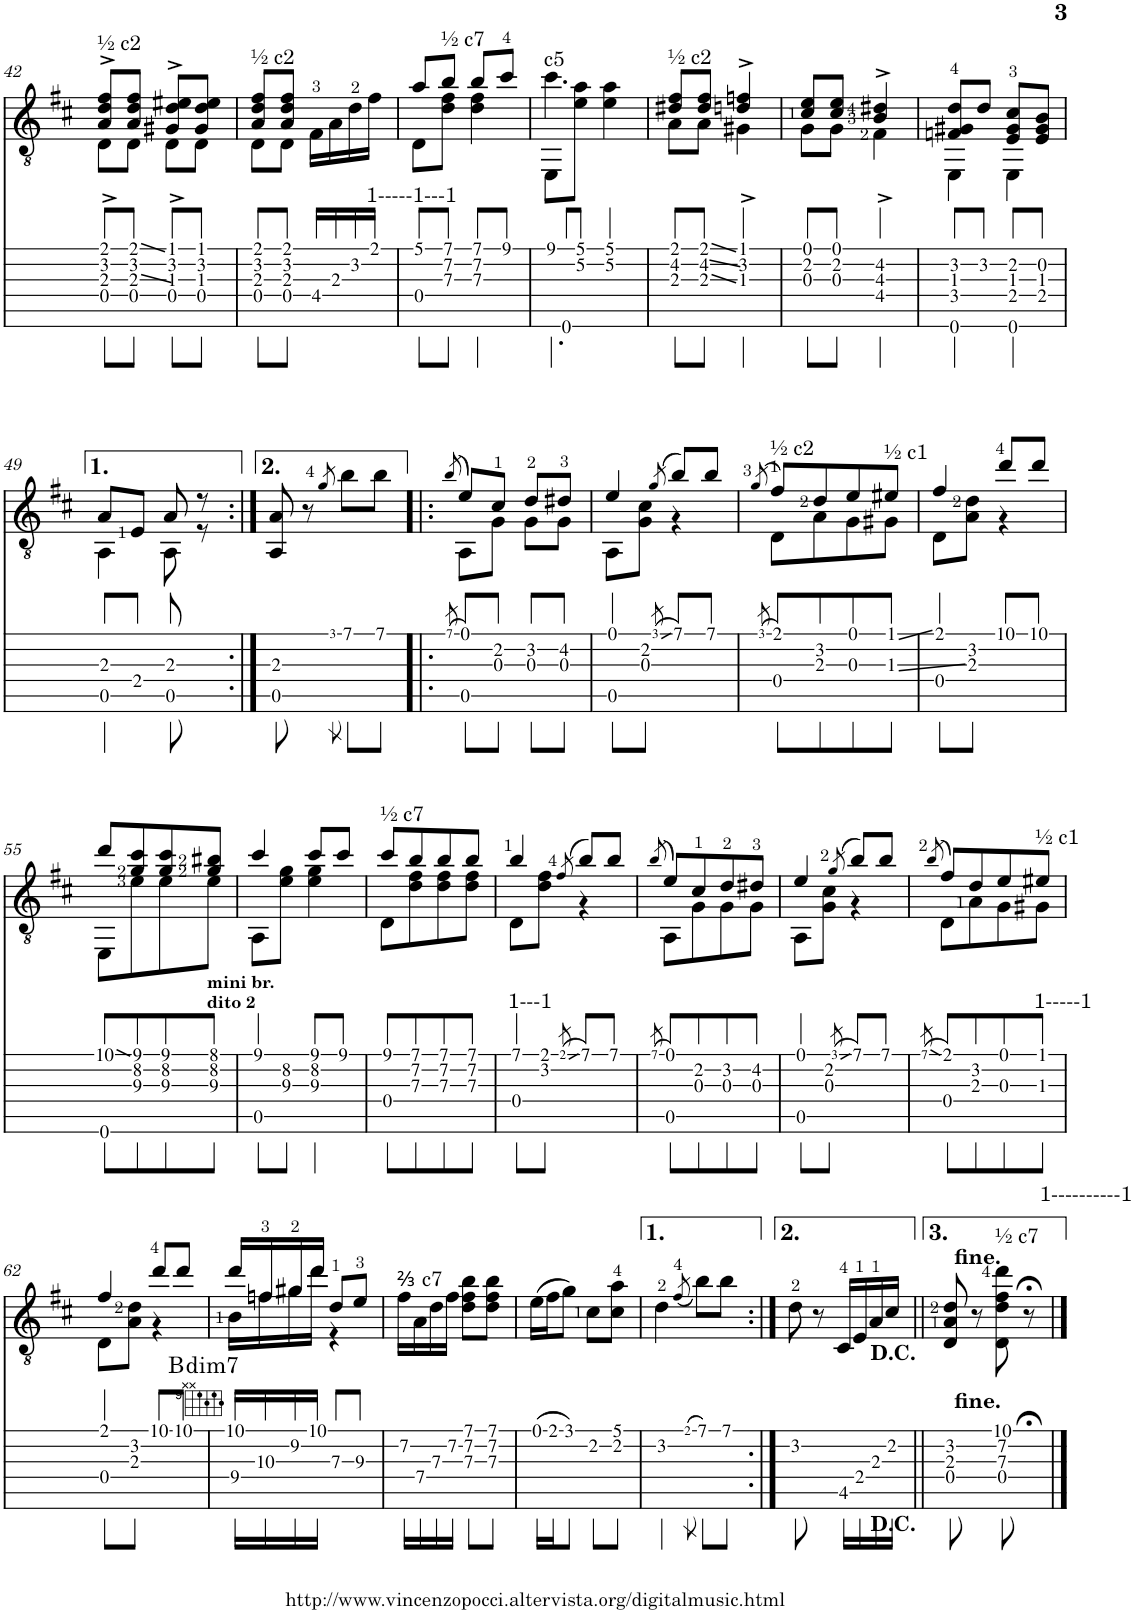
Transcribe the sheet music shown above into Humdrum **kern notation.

**kern	**harte	**kern
*part2	*part2	*part1
*staff2	*	*staff1
*I"Chitarra classica (Intavolatura)	*	*I"Classical Guitar
!!LO:PB:g=z
*	*	*clefGv2
*k[f#c#]	*	*k[f#c#]
*M2/4	*	*M2/4
=42	=42	=42
*^	*	*^
!	!	!	!LO:TX:a:t=½ c2	!
8A/^ 8d/^ 8f#/^L	8D\L	.	8A/^ 8d/^ 8f#/^L	8D\L
8A/ 8d/ 8f#/J	8D\J	.	8A/ 8d/ 8f#/J	8D\J
8G#X/^ 8d/^ 8e#X/^L	8D\L	.	8G#X/^ 8d/^ 8e#X/^L	8D\L
8G#/ 8d/ 8e#/J	8D\J	.	8G#/ 8d/ 8e#/J	8D\J
=43	=43	=43	=43	=43
!	!	!	!LO:TX:a:t=½ c2	!
8A/ 8d/ 8f#/L	8D\L	.	8A/ 8d/ 8f#/L	8D\L
8A/ 8d/ 8f#/J	8D\J	.	8A/ 8d/ 8f#/J	8D\J
16F#/LL	4ryy	.	16F#\LL	4ryy
16A/	.	.	16A\	.
16d/	.	.	16d\	.
!LO:TX:a:t=1-----1---1	!	!	!	!
16f#/JJ	.	.	16f#\JJ	.
=44	=44	=44	=44	=44
8a/L	8D\L	.	8a/L	8D\L
!	!	!	!LO:TX:a:t=½ c7	!
8b/J	8d\ 8f#\J	.	8b/J	8d\ 8f#\J
8b/L	4d\ 4f#\	.	8b/L	4d\ 4f#\
8cc#/J	.	.	8cc#/J	.
=45	=45	=45	=45	=45
!	!	!	!LO:TX:a:t=c5	!
8EE/L	4.cc#\	.	8EE\L	4.cc#\
8e/ 8a/J	.	.	8e\ 8a\J	.
4e/ 4a/	.	.	4e\ 4a\	.
.	8ryy	.	.	8ryy
=46	=46	=46	=46	=46
!	!	!	!LO:TX:a:t=½ c2	!
8d#X/ 8f#/L	8A\L	.	8d#X/ 8f#/L	8A\L
8d#/ 8f#/J	8A\J	.	8d#/ 8f#/J	8A\J
4dn/^ 4fn/^	4G#X\	.	4dn/^ 4fn/^	4G#X\
=47	=47	=47	=47	=47
8c#/ 8e/L	8G\L	.	8c#/ 8e/L	8G\L
8c#/ 8e/J	8G\J	.	8c#/ 8e/J	8G\J
4B/^ 4d#X/^	4F#\	.	4B/^ 4d#X/^	4F#\
=48	=48	=48	=48	=48
8Fn/ 8G#X/ 8d/L	4EE\	.	8Fn/ 8G#X/ 8d/L	4EE\
8d/J	.	.	8d/J	.
8E/ 8G#/ 8c#/L	4EE\	.	8E/ 8G#/ 8c#/L	4EE\
8E/ 8G#/ 8B/J	.	.	8E/ 8G#/ 8B/J	.
!!LO:LB:g=z	!!
=49	=49	=49	=49	=49
8A/L	4AA\	.	8A/L	4AA\
8E/J	.	.	8E/J	.
8A/	8AA\	.	8A/	8AA\
8r	8r	.	8r	8r
*v	*v	*	*	*
*	*	*v	*v
=50:|!	=50:|!	=50:|!
8AA\ 8A\	.	8AA/ 8A/
8r	.	8r
8qg\	.	8qg/
8b\L	.	8b\L
8b\J	.	8b\J
=51!|:	=51!|:	=51!|:
(8qb/	.	(8qb/
*^	*	*^
8e/L)	8AA\L	.	8e/L)	8AA\L
8c#/J	8G\J	.	8c#/J	8G\J
8d/L	8G\L	.	8d/L	8G\L
8d#X/J	8G\J	.	8d#X/J	8G\J
=52	=52	=52	=52	=52
4e/	8AA\L	.	4e/	8AA\L
.	8G\ 8c#\J	.	.	8G\ 8c#\J
(8qg/	.	.	(8qg/	.
8b/L)	4r	.	8b/L)	4r
8b/J	.	.	8b/J	.
=53	=53	=53	=53	=53
(8qg/	.	.	(8qg/	.
!	!	!	!LO:TX:a:t=½ c2	!
8f#/L)	8D\L	.	8f#/L)	8D\L
8d/	8A\	.	8d/	8A\
8e/	8G\	.	8e/	8G\
!	!	!	!LO:TX:a:t=½ c1	!
8e#X/J	8G#X\J	.	8e#X/J	8G#X\J
=54	=54	=54	=54	=54
4f#/	8D\L	.	4f#/	8D\L
.	8A\ 8d\J	.	.	8A\ 8d\J
8dd/L	4r	.	8dd/L	4r
8dd/J	.	.	8dd/J	.
!!LO:LB:g=z	!!
=55	=55	=55	=55	=55
8dd/L	8EE\L	.	8dd/L	8EE\L
8g/ 8cc#/	8e\	.	8g/ 8cc#/	8e\
8g/ 8cc#/	8e\	.	8g/ 8cc#/	8e\
!LO:TX:a:B:t=mini br.	!	!	!	!
!LO:TX:a:t=dito 2	!	!	!	!
8g/ 8b#X/J	8e\J	.	8g/ 8b#X/J	8e\J
=56	=56	=56	=56	=56
4cc#/	8AA\L	.	4cc#/	8AA\L
.	8e\ 8g\J	.	.	8e\ 8g\J
8cc#/L	4e\ 4g\	.	8cc#/L	4e\ 4g\
8cc#/J	.	.	8cc#/J	.
=57	=57	=57	=57	=57
!	!	!	!LO:TX:a:t=½ c7	!
8cc#/L	8D\L	.	8cc#/L	8D\L
8b/	8d\ 8f#\	.	8b/	8d\ 8f#\
8b/	8d\ 8f#\	.	8b/	8d\ 8f#\
8b/J	8d\ 8f#\J	.	8b/J	8d\ 8f#\J
=58	=58	=58	=58	=58
!LO:TX:a:t=1---1	!	!	!	!
4b/	8D\L	.	4b/	8D\L
.	8d\ 8f#\J	.	.	8d\ 8f#\J
(8qf#/	.	.	(8qf#/	.
8b/L)	4r	.	8b/L)	4r
8b/J	.	.	8b/J	.
=59	=59	=59	=59	=59
(8qb/	.	.	(8qb/	.
8e/L)	8AA\L	.	8e/L)	8AA\L
8c#/	8G\	.	8c#/	8G\
8d/	8G\	.	8d/	8G\
8d#X/J	8G\J	.	8d#X/J	8G\J
=60	=60	=60	=60	=60
4e/	8AA\L	.	4e/	8AA\L
.	8G\ 8c#\J	.	.	8G\ 8c#\J
(8qg/	.	.	(8qg/	.
8b/L)	4r	.	8b/L)	4r
8b/J	.	.	8b/J	.
=61	=61	=61	=61	=61
(8qb/	.	.	(8qb/	.
8f#/L)	8D\L	.	8f#/L)	8D\L
8d/	8A\	.	8d/	8A\
8e/	8G\	.	8e/	8G\
!	!	!	!LO:TX:a:t=½ c1	!
!LO:TX:a:t=1-----1	!	!	!	!
!LO:TX:b:t=1----------1	!	!	!	!
8e#X/J	8G#X\J	.	8e#X/J	8G#X\J
!!LO:LB:g=z	!!
=62	=62	=62	=62	=62
4f#/	8D\L	.	4f#/	8D\L
.	8A\ 8d\J	.	.	8A\ 8d\J
8dd/L	4r	.	8dd/L	4r
8dd/J	.	.	8dd/J	.
=63	=63	=63	=63	=63
!	!	!LO:H:kt=dim7	!	!
16dd/LL	16B\LL	B:dim7	16dd/LL	16B\LL
16fn/	16f\	.	16fn/	16f\
16g#X/	16g#\	.	16g#X/	16g#\
16dd/JJ	16dd\JJ	.	16dd/JJ	16dd\JJ
8d/L	4r	.	8d/L	4r
8e/J	.	.	8e/J	.
*v	*v	*	*	*
*	*	*v	*v
=64	=64	=64
!	!	!LO:TX:a:t=⅔ c7
16f#\LL	.	16f#\LL
16A\	.	16A\
16d\	.	16d\
16f#\JJ	.	16f#\JJ
8d\ 8f#\ 8b\L	.	8d\ 8f#\ 8b\L
8d\ 8f#\ 8b\J	.	8d\ 8f#\ 8b\J
=65	=65	=65
(16e\LL	.	(16e\LL
16f#\J	.	16f#\J
8g\J)	.	8g\J)
8c#\L	.	8c#\L
8c#\ 8a\J	.	8c#\ 8a\J
=66	=66	=66
4d\	.	4d\
(8qf#\	.	(8qf#/
8b\L)	.	8b\L)
8b\J	.	8b\J
=67:|!	=67:|!	=67:|!
8d\	.	8d\
8r	.	8r
16C#\LL	.	16C#/LL
16E\	.	16E/
16A\	.	16A/
16c#\JJ	.	16c#/JJ
=68||	=68||	=68||
8D\ 8A\ 8d\	.	8D/ 8A/ 8d/
8r	.	8r
!	!	!LO:TX:a:t=½ c7
8D\ 8d\ 8f#\ 8dd\	.	8D\ 8d\ 8f#\ 8dd\
8r;<	.	8r;<
==	==	==
*-	*-	*-
